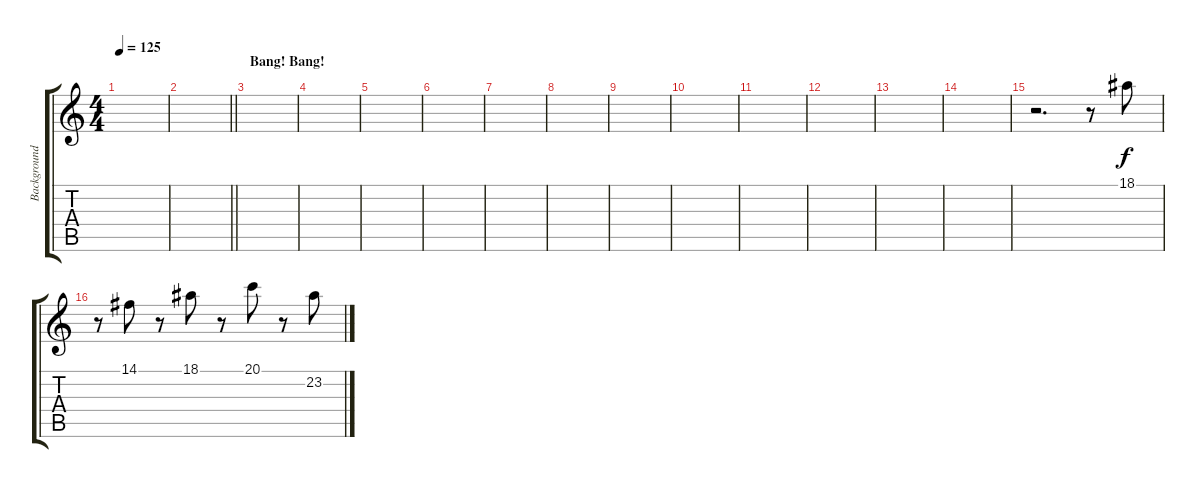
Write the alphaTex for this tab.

\track ("Background Vocals" "Background") {instrument voiceoohs}
\staff {score tabs}
\tuning (E4 B3 G3 D3 A2 E2) {hide}
\ts (4 4)
\tempo 125
\clef g2
\ks c
|
\barLineRight lightlight
|
\section ("" "Bang! Bang!")
|
|
|
|
|
|
|
|
|
|
|
|
r.2{d} r.8 18.1.8 |
r.8 14.1.8 r.8 18.1.8 r.8 20.1.8 r.8 23.2.8
